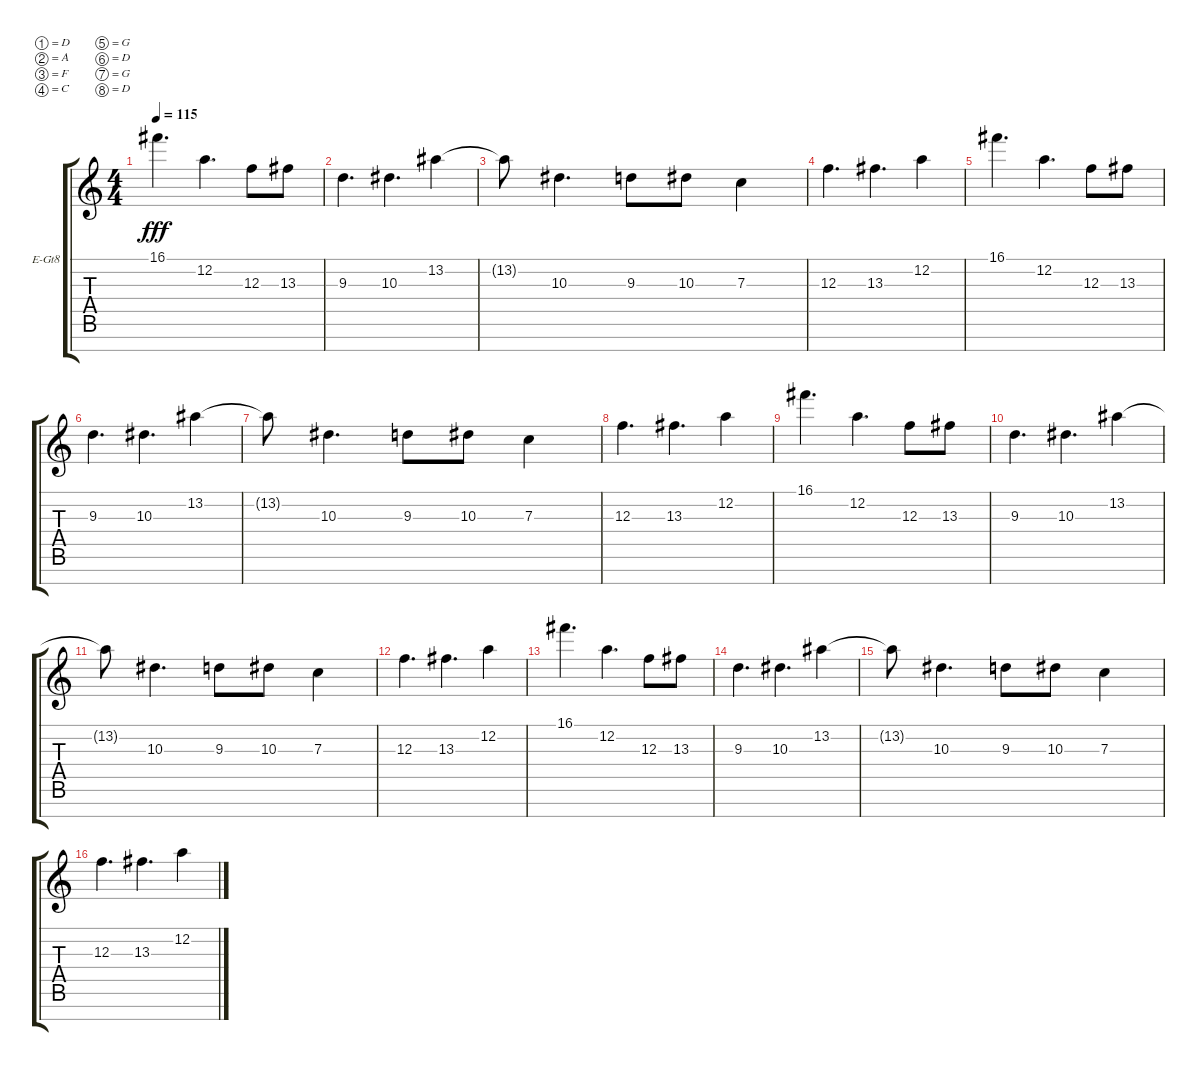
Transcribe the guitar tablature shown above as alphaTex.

\bracketExtendMode groupsimilarinstruments
\firstSystemTrackNameOrientation horizontal
\otherSystemsTrackNameOrientation horizontal
\track ("Tape Delay" "E-Gt8") {instrument overdrivenguitar}
\staff {score tabs}
\tuning (D4 A3 F3 C3 G2 D2 G1 D1)
\ts (4 4)
\tempo 115
\clef g2
\ks c
16.1.4{d dy fff} 12.2.4{d} 12.3.8 13.3.8 |
9.3.4{d} 10.3.4{d} 13.2.4 |
13.2{t}.8 10.3.4{d} 9.3.8 10.3.8 7.3.4 |
12.3.4{d} 13.3.4{d} 12.2.4 |
16.1.4{d} 12.2.4{d} 12.3.8 13.3.8 |
9.3.4{d} 10.3.4{d} 13.2.4 |
13.2{t}.8 10.3.4{d} 9.3.8 10.3.8 7.3.4 |
12.3.4{d} 13.3.4{d} 12.2.4 |
16.1.4{d} 12.2.4{d} 12.3.8 13.3.8 |
9.3.4{d} 10.3.4{d} 13.2.4 |
13.2{t}.8 10.3.4{d} 9.3.8 10.3.8 7.3.4 |
12.3.4{d} 13.3.4{d} 12.2.4 |
16.1.4{d} 12.2.4{d} 12.3.8 13.3.8 |
9.3.4{d} 10.3.4{d} 13.2.4 |
13.2{t}.8 10.3.4{d} 9.3.8 10.3.8 7.3.4 |
12.3.4{d} 13.3.4{d} 12.2.4
